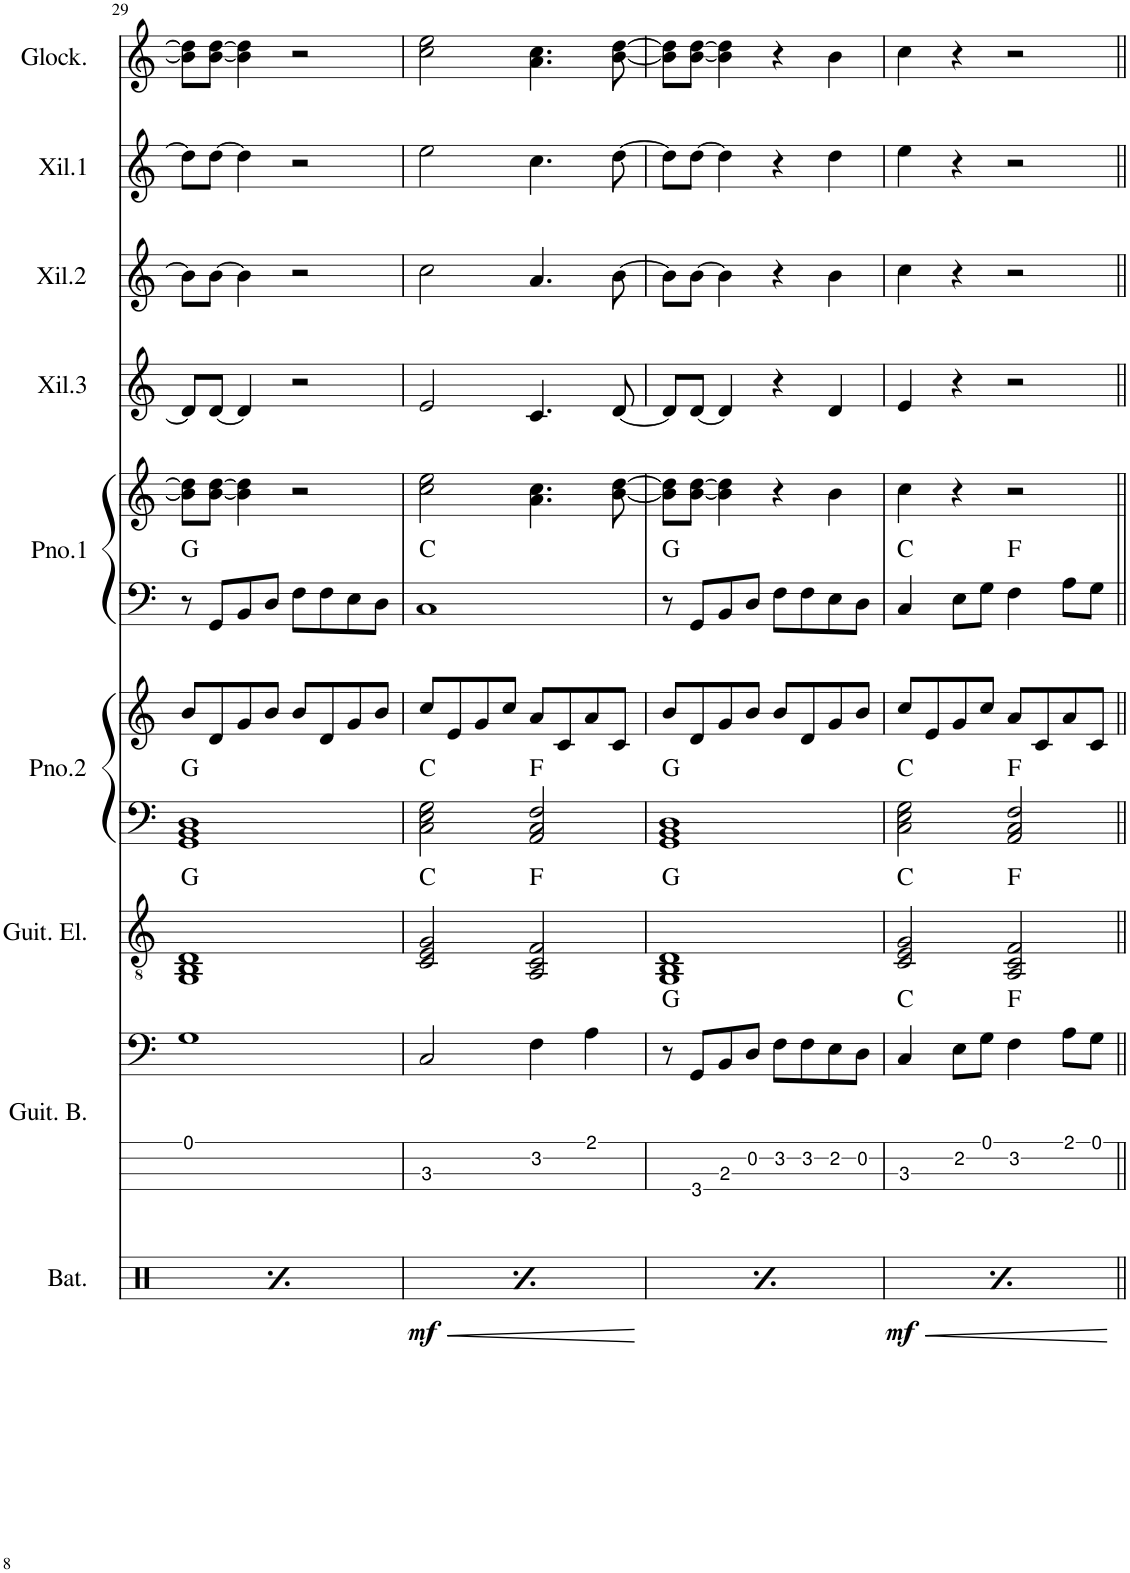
**kern	**dynam	**kern	**kern	**harte	**kern	**harte	**kern	**kern	**harte	**kern	**kern	**harte	**kern	**kern	**kern	**kern
*part9	*part9	*part8	*part8	*part8	*part7	*part7	*part6	*part6	*part6	*part5	*part5	*part5	*part4	*part3	*part2	*part1
*staff12	*staff12	*staff11	*staff10	*	*staff9	*	*staff8	*staff7	*	*staff6	*staff5	*	*staff4	*staff3	*staff2	*staff1
*I"Batería	*	*I"Baixo eléctrico	*	*	*I"Guitarra eléctrica	*	*I"Piano 2	*	*	*I"Piano 1	*	*	*I"Xilo 3	*I"Xilo 2	*I"Xilo 1	*I"Glockenspiel
*I'Bat.	*	*	*	*	*I'Guit. El.	*	*I'Pno.2	*	*	*I'Pno.1	*	*	*I'Xil.3	*I'Xil.2	*I'Xil.1	*I'Glock.
!!LO:PB:g=z
*clefX	*	*	*clefF4	*	*clefGv2	*	*clefF4	*clefG2	*	*clefF4	*clefG2	*	*clefG2	*clefG2	*clefG2	*clefG2
*	*	*Trd7c12	*Trd7c12	*	*	*	*	*	*	*	*	*	*Trd-7c-12	*Trd-7c-12	*Trd-7c-12	*Trd-14c-24
*k[]	*	*k[]	*k[]	*	*k[]	*	*k[]	*k[]	*	*k[]	*k[]	*	*k[]	*k[]	*k[]	*k[]
*M4/4	*	*M4/4	*M4/4	*	*M4/4	*	*M4/4	*M4/4	*	*M4/4	*M4/4	*	*M4/4	*M4/4	*M4/4	*M4/4
=29	=29	=29	=29	=29	=29	=29	=29	=29	=29	=29	=29	=29	=29	=29	=29	=29
!LO:TX:a:t=Conga	!	!	!	!	!	!	!	!	!	!	!	!	!	!	!	!
!	!LO:DY:b	!	!	!	!	!	!	!	!	!	!	!	!	!	!	!
8R/L	mf	1G	1G	.	1GG 1BB 1D	G:maj	1GG 1BB 1D	8b/L	G:maj	8r	8b\] 8dd\]L	G:maj	8d/L]	8b\L]	8dd\L]	8b\] 8dd\]L
8R/	.	.	.	.	.	.	.	8d/	.	8GG/L	[8b\ [8dd\J	.	[8d/J	[8b\J	[8dd\J	[8b\ [8dd\J
8R/	.	.	.	.	.	.	.	8g/	.	8BB/	4b\] 4dd\]	.	4d/]	4b\]	4dd\]	4b\] 4dd\]
8R/J	.	.	.	.	.	.	.	8b/J	.	8D/J	.	.	.	.	.	.
8R/L	.	.	.	.	.	.	.	8b/L	.	8F\L	2r	.	2r	2r	2r	2r
8R/	.	.	.	.	.	.	.	8d/	.	8F\	.	.	.	.	.	.
8R/	.	.	.	.	.	.	.	8g/	.	8E\	.	.	.	.	.	.
8R/J	.	.	.	.	.	.	.	8b/J	.	8D\J	.	.	.	.	.	.
=30	=30	=30	=30	=30	=30	=30	=30	=30	=30	=30	=30	=30	=30	=30	=30	=30
!LO:TX:a:t=Conga	!	!	!	!	!	!	!	!	!	!	!	!	!	!	!	!
!	!LO:DY:b	!	!	!	!	!	!	!	!	!	!	!	!	!	!	!
8R/L	mf	2C	2C/	.	2C/ 2E/ 2G/	C:maj	2C\ 2E\ 2G\	8cc/L	C:maj	1C	2cc\ 2ee\	C:maj	2e/	2cc\	2ee\	2cc\ 2ee\
8R/	.	.	.	.	.	.	.	8e/	.	.	.	.	.	.	.	.
8R/	.	.	.	.	.	.	.	8g/	.	.	.	.	.	.	.	.
8R/J	.	.	.	.	.	.	.	8cc/J	.	.	.	.	.	.	.	.
8R/L	.	4F	4F\	.	2AA/ 2C/ 2F/	F:maj	2AA/ 2C/ 2F/	8a/L	F:maj	.	4.a\ 4.cc\	.	4.c/	4.a/	4.cc\	4.a\ 4.cc\
8R/	.	.	.	.	.	.	.	8c/	.	.	.	.	.	.	.	.
8R/	.	4A	4A\	.	.	.	.	8a/	.	.	.	.	.	.	.	.
8R/J	.	.	.	.	.	.	.	8c/J	.	.	[8b\ [8dd\	.	[8d/	[8b\	[8dd\	[8b\ [8dd\
=31	=31	=31	=31	=31	=31	=31	=31	=31	=31	=31	=31	=31	=31	=31	=31	=31
!LO:TX:a:t=Conga	!	!	!	!	!	!	!	!	!	!	!	!	!	!	!	!
!	!LO:DY:b	!	!	!	!	!	!	!	!	!	!	!	!	!	!	!
8R/L	mf	8r	8r	G:maj	1GG 1BB 1D	G:maj	1GG 1BB 1D	8b/L	G:maj	8r	8b\] 8dd\]L	G:maj	8d/L]	8b\L]	8dd\L]	8b\] 8dd\]L
8R/	.	8GG	8GG/L	.	.	.	.	8d/	.	8GG/L	[8b\ [8dd\J	.	[8d/J	[8b\J	[8dd\J	[8b\ [8dd\J
8R/	.	8BBL	8BB/	.	.	.	.	8g/	.	8BB/	4b\] 4dd\]	.	4d/]	4b\]	4dd\]	4b\] 4dd\]
8R/J	.	8DJ	8D/J	.	.	.	.	8b/J	.	8D/J	.	.	.	.	.	.
8R/L	.	8FL	8F\L	.	.	.	.	8b/L	.	8F\L	4r	.	4r	4r	4r	4r
8R/	.	8FJ	8F\	.	.	.	.	8d/	.	8F\	.	.	.	.	.	.
8R/	.	8EL	8E\	.	.	.	.	8g/	.	8E\	4b\	.	4d/	4b\	4dd\	4b\
8R/J	.	8DJ	8D\J	.	.	.	.	8b/J	.	8D\J	.	.	.	.	.	.
=32	=32	=32	=32	=32	=32	=32	=32	=32	=32	=32	=32	=32	=32	=32	=32	=32
!LO:TX:a:t=Conga	!	!	!	!	!	!	!	!	!	!	!	!	!	!	!	!
!	!LO:DY:b	!	!	!	!	!	!	!	!	!	!	!	!	!	!	!
8R/L	mf	4C	4C/	C:maj	2C/ 2E/ 2G/	C:maj	2C\ 2E\ 2G\	8cc/L	C:maj	4C/	4cc\	C:maj	4e/	4cc\	4ee\	4cc\
8R/	.	.	.	.	.	.	.	8e/	.	.	.	.	.	.	.	.
8R/	.	8EL	8E\L	.	.	.	.	8g/	.	8E\L	4r	.	4r	4r	4r	4r
8R/J	.	8GJ	8G\J	.	.	.	.	8cc/J	.	8G\J	.	.	.	.	.	.
8R/L	.	4F	4F\	F:maj	2AA/ 2C/ 2F/	F:maj	2AA/ 2C/ 2F/	8a/L	F:maj	4F\	2r	F:maj	2r	2r	2r	2r
8R/	.	.	.	.	.	.	.	8c/	.	.	.	.	.	.	.	.
8R/	.	8AL	8A\L	.	.	.	.	8a/	.	8A\L	.	.	.	.	.	.
8R/J	.	8GJ	8G\J	.	.	.	.	8c/J	.	8G\J	.	.	.	.	.	.
=||	=||	=||	=||	=||	=||	=||	=||	=||	=||	=||	=||	=||	=||	=||	=||	=||
*-	*-	*-	*-	*-	*-	*-	*-	*-	*-	*-	*-	*-	*-	*-	*-	*-
